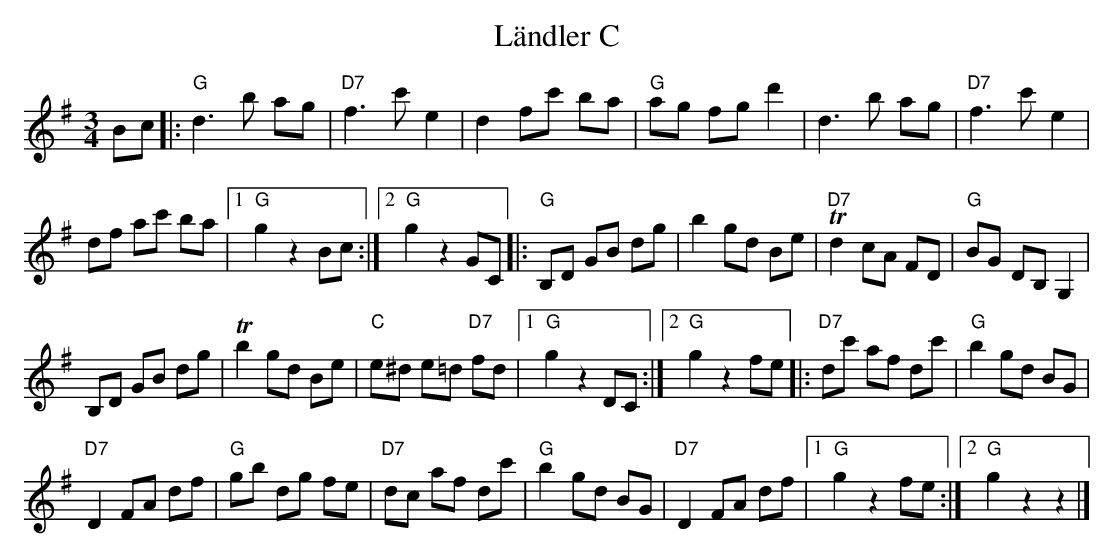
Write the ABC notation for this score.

X:1
T: Ländler C
M:3/4
L:1/8
K:G
Bc |: "G"d3b ag | "D7"f3c' e2 | d2 fc' ba | "G"ag fg d'2 | d3b ag | "D7"f3c' e2 |
df ac' ba |1 "G"g2z2 Bc :|2 "G"g2z2 GC |: "G"B,D GB dg | b2 gd Be | "D7"Td2 cA FD | "G"BG DB, G,2 |
B,D GB dg | Tb2 gd Be | "C"e^d e=d "D7"fd |1 "G"g2z2 DC :|2 "G"g2z2 fe |: "D7"dc' af dc' | "G"b2 gd BG |
"D7"D2 FA df | "G"gb dg fe | "D7"dc af dc' | "G"b2 gd BG | "D7"D2 FA df |1 "G"g2z2fe :|2 "G"g2z2z2 |]
